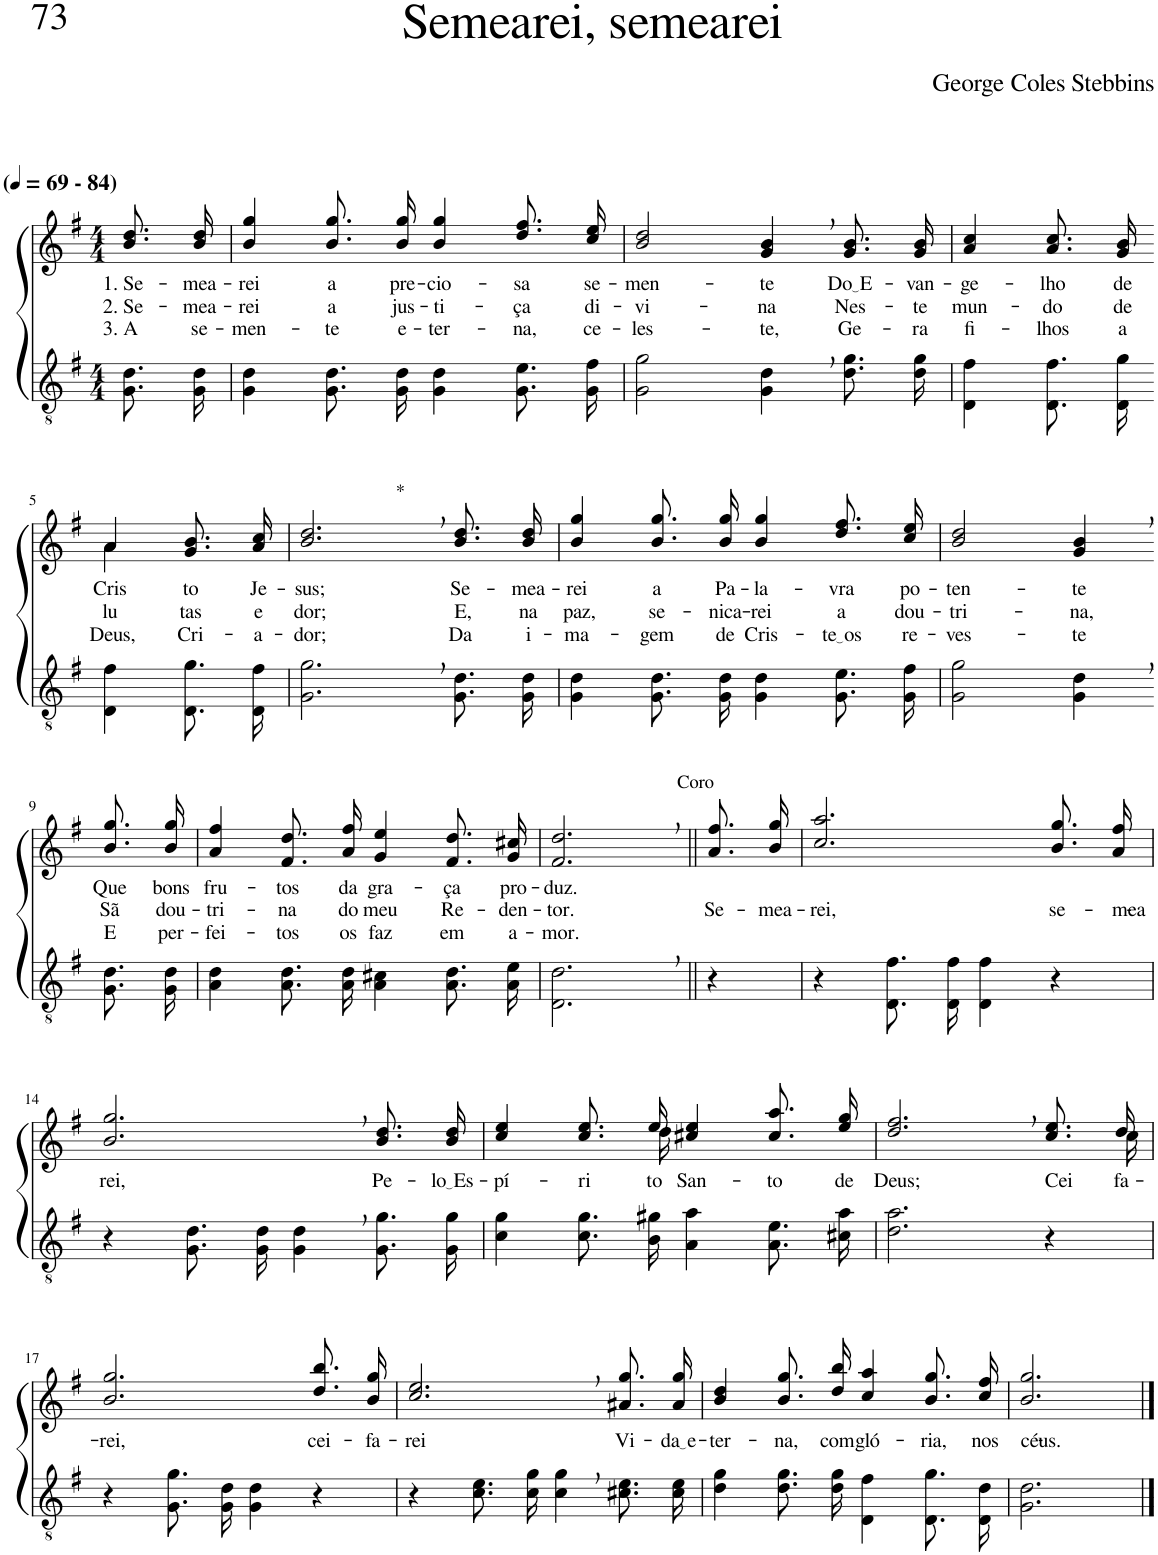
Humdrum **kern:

**kern	**kern	**text	**text	**text
*part2	*part1	*part1	*part1	*part1
*staff2	*staff1	*staff1	*staff1	*staff1
*I"Parte III e IV	*I"Parte I e II	*	*	*
*clefGv2	*clefG2	*	*	*
*Trd4c7	*Trd4c7	*	*	*
*k[f#]	*k[f#]	*	*	*
*M4/4	*M4/4	*	*	*
*MM69	*MM69	*	*	*
=1	=1	=1	=1	=1
!	!LO:TX:a:B:t=(	!	!	!
!	!LO:TX:a:B:t=- 84)	!	!	!
!	!	!LO:LY:b	!LO:LY:b	!LO:LY:b
8.G\ 8.d\L	8.b\ 8.dd\L	1. Se-	2. Se-	3. A
!	!	!LO:LY:b	!LO:LY:b	!LO:LY:b
16G\ 16d\Jk	16b\ 16dd\Jk	-mea-	-mea-	se-
=2	=2	=2	=2	=2
!	!	!LO:LY:b	!LO:LY:b	!LO:LY:b
4G\ 4d\	4b/ 4gg/	-rei	-rei	-men-
!	!	!LO:LY:b	!LO:LY:b	!LO:LY:b
8.G\ 8.d\L	8.b\ 8.gg\L	a	a	-te
!	!	!LO:LY:b	!LO:LY:b	!LO:LY:b
16G\ 16d\Jk	16b\ 16gg\Jk	pre-	jus-	e-
!	!	!LO:LY:b	!LO:LY:b	!LO:LY:b
4G\ 4d\	4b/ 4gg/	-cio-	-ti-	-ter-
!	!	!LO:LY:b	!LO:LY:b	!LO:LY:b
8.G\ 8.e\L	8.dd\ 8.ff#\L	-sa	-ça	-na,
!	!	!LO:LY:b	!LO:LY:b	!LO:LY:b
16G\ 16f#\Jk	16cc\ 16ee\Jk	se-	di-	ce-
=3	=3	=3	=3	=3
!	!	!LO:LY:b	!LO:LY:b	!LO:LY:b
2G\ 2g\	2b/ 2dd/	-men-	-vi-	-les-
!	!	!LO:LY:b	!LO:LY:b	!LO:LY:b
4G\, 4d\,	4g/, 4b/,	-te	-na	-te,
!	!	!LO:LY:b	!LO:LY:b	!LO:LY:b
8.d\ 8.g\L	8.g/ 8.b/L	Do E	Nes-	Ge-
!	!	!LO:LY:b	!LO:LY:b	!LO:LY:b
16d\ 16g\Jk	16g/ 16b/Jk	-van-	-te	-ra
=4	=4	=4	=4	=4
!	!	!LO:LY:b	!LO:LY:b	!LO:LY:b
4D\ 4f#\	4a/ 4cc/	-ge-	mun-	fi-
!	!	!LO:LY:b	!LO:LY:b	!LO:LY:b
8.D\ 8.f#\L	8.a/ 8.cc/L	-lho	-do	-lhos
!	!	!LO:LY:b	!LO:LY:b	!LO:LY:b
16D\ 16g\Jk	16g/ 16b/Jk	de	de	a
!!LO:LB:g=z
=5-	=5-	=5-	=5-	=5-
*	*^	*	*	*
!	!	!	!LO:LY:b	!LO:LY:b	!LO:LY:b
4D\ 4f#\	4a/	4a\	Cris-	lu-	Deus,
!	!	!	!LO:LY:b	!LO:LY:b	!LO:LY:b
8.D/ 8.g/L	8.g/ 8.b/L	4ryy	-to	-tas	Cri-
!	!	!	!LO:LY:b	!LO:LY:b	!LO:LY:b
16D/ 16f#/Jk	16a/ 16cc/Jk	.	Je-	e	-a-
*	*v	*v	*	*	*
=6	=6	=6	=6	=6
!	!LO:TX:a:t=*	!	!	!
!	!	!LO:LY:b	!LO:LY:b	!LO:LY:b
2.G\, 2.g\,	2.b/, 2.dd/,	-sus;	dor;	-dor;
!	!	!LO:LY:b	!LO:LY:b	!LO:LY:b
8.G\ 8.d\L	8.b\ 8.dd\L	Se-	E,	Da
!	!	!LO:LY:b	!LO:LY:b	!LO:LY:b
16G\ 16d\Jk	16b\ 16dd\Jk	-mea-	na	i-
=7	=7	=7	=7	=7
!	!	!LO:LY:b	!LO:LY:b	!LO:LY:b
4G\ 4d\	4b/ 4gg/	-rei	paz,	-ma-
!	!	!LO:LY:b	!LO:LY:b	!LO:LY:b
8.G\ 8.d\L	8.b\ 8.gg\L	a	se-	-gem
!	!	!LO:LY:b	!LO:LY:b	!LO:LY:b
16G\ 16d\Jk	16b\ 16gg\Jk	Pa-	-nica-	de
!	!	!LO:LY:b	!LO:LY:b	!LO:LY:b
4G\ 4d\	4b/ 4gg/	-la-	-rei	Cris-
!	!	!LO:LY:b	!LO:LY:b	!LO:LY:b
8.G\ 8.e\L	8.dd\ 8.ff#\L	-vra	a	te os
!	!	!LO:LY:b	!LO:LY:b	!LO:LY:b
16G\ 16f#\Jk	16cc\ 16ee\Jk	po-	dou-	re-
=8	=8	=8	=8	=8
!	!	!LO:LY:b	!LO:LY:b	!LO:LY:b
2G\ 2g\	2b/ 2dd/	-ten-	-tri-	-ves-
!	!	!LO:LY:b	!LO:LY:b	!LO:LY:b
4G\, 4d\,	4g/, 4b/,	-te	-na,	-te
!!LO:LB:g=z
=9-	=9-	=9-	=9-	=9-
!	!	!LO:LY:b	!LO:LY:b	!LO:LY:b
8.G\ 8.d\L	8.b\ 8.gg\L	Que	Sã	E
!	!	!LO:LY:b	!LO:LY:b	!LO:LY:b
16G\ 16d\Jk	16b\ 16gg\Jk	bons	dou-	per-
=10	=10	=10	=10	=10
!	!	!LO:LY:b	!LO:LY:b	!LO:LY:b
4A\ 4d\	4a/ 4ff#/	fru-	-tri-	-fei-
!	!	!LO:LY:b	!LO:LY:b	!LO:LY:b
8.A\ 8.d\L	8.f#\ 8.dd\L	-tos	-na	-tos
!	!	!LO:LY:b	!LO:LY:b	!LO:LY:b
16A\ 16d\Jk	16a\ 16ff#\Jk	da	do	os
!	!	!LO:LY:b	!LO:LY:b	!LO:LY:b
4A\ 4c#X\	4g/ 4ee/	gra-	meu	faz
!	!	!LO:LY:b	!LO:LY:b	!LO:LY:b
8.A\ 8.d\L	8.f#/ 8.dd/L	-ça	Re-	em
!	!	!LO:LY:b	!LO:LY:b	!LO:LY:b
16A\ 16e\Jk	16g/ 16cc#X/Jk	pro-	-den-	a-
=11	=11	=11	=11	=11
!	!LO:TX:a:t=Coro	!	!	!
!	!	!LO:LY:b	!LO:LY:b	!LO:LY:b
2.D\, 2.d\,	2.f#/, 2.dd/,	-duz.	-tor.	-mor.
=12||	=12||	=12||	=12||	=12||
!	!	!	!LO:LY:b	!
4r	8.a\ 8.ff#\L	.	Se-	.
!	!	!	!LO:LY:b	!
.	16b\ 16gg\Jk	.	-mea-	.
=13	=13	=13	=13	=13
!	!	!	!LO:LY:b	!
4r	2.cc/ 2.aa/	.	-rei,	.
8.D/ 8.f#/L	.	.	.	.
16D/ 16f#/Jk	.	.	.	.
4D\ 4f#\	.	.	.	.
!	!	!	!LO:LY:b	!
4r	8.b\ 8.gg\L	.	se-	.
!	!	!	!LO:LY:b	!
.	16a\ 16ff#\Jk	.	-mea-	.
!!LO:LB:g=z
=14	=14	=14	=14	=14
!	!	!LO:LY:b	!	!
4r	2.b/, 2.gg/,	rei,	.	.
8.G\ 8.d\L	.	.	.	.
16G\ 16d\Jk	.	.	.	.
4G\, 4d\,	.	.	.	.
!	!	!LO:LY:b	!	!
8.G\ 8.g\L	8.b\ 8.dd\L	Pe-	.	.
!	!	!LO:LY:b	!	!
16G\ 16g\Jk	16b\ 16dd\Jk	lo Es	.	.
=15	=15	=15	=15	=15
!	!	!LO:LY:b	!	!
*	*^	*	*	*
4c\ 4g\	4cc/ 4ee/	4..ryy	-pí-	.	.
!	!	!	!LO:LY:b	!	!
8.c\ 8.g\L	8.cc\ 8.ee\L	.	-ri-	.	.
!	!	!	!LO:LY:b	!	!
16B\ 16g#X\Jk	16ee\Jk	16dd\	-to	.	.
!	!	!	!LO:LY:b	!	!
4A\ 4a\	4cc#X/ 4ee/	2ryy	San-	.	.
!	!	!	!LO:LY:b	!	!
8.A\ 8.e\L	8.cc#\ 8.aa\L	.	-to	.	.
!	!	!	!LO:LY:b	!	!
16c#X\ 16a\Jk	16ee\ 16gg\Jk	.	de	.	.
=16	=16	=16	=16	=16	=16
!	!	!	!LO:LY:b	!	!
2.d\ 2.a\	2.dd/, 2.ff#/,	2...ryy	Deus;	.	.
!	!	!	!LO:LY:b	!	!
4r	8.cc\ 8.ee\L	.	Cei-	.	.
!	!	!	!LO:LY:b	!	!
.	16dd\Jk	16cc\	-fa-	.	.
!!LO:LB:g=z
=17	=17	=17	=17	=17	=17
!	!	!	!LO:LY:b	!	!
*	*v	*v	*	*	*
4r	2.b/ 2.gg/	-rei,	.	.
8.G\ 8.g\L	.	.	.	.
16G\ 16d\Jk	.	.	.	.
4G\ 4d\	.	.	.	.
!	!	!LO:LY:b	!	!
4r	8.dd\ 8.bb\L	cei-	.	.
!	!	!LO:LY:b	!	!
.	16b\ 16gg\Jk	-fa-	.	.
=18	=18	=18	=18	=18
!	!	!LO:LY:b	!	!
4r	2.cc/, 2.ee/,	-rei	.	.
8.c\ 8.e\L	.	.	.	.
16c\ 16g\Jk	.	.	.	.
4c\, 4g\,	.	.	.	.
!	!	!LO:LY:b	!	!
8.c#X\ 8.e\L	8.a#X\ 8.gg\L	Vi-	.	.
!	!	!LO:LY:b	!	!
16c#\ 16e\Jk	16a#\ 16gg\Jk	da e	.	.
=19	=19	=19	=19	=19
!	!	!LO:LY:b	!	!
4d\ 4g\	4b/ 4dd/	-ter-	.	.
!	!	!LO:LY:b	!	!
8.d\ 8.g\L	8.b\ 8.gg\L	-na,	.	.
!	!	!LO:LY:b	!	!
16d\ 16g\Jk	16dd\ 16bb\Jk	com	.	.
!	!	!LO:LY:b	!	!
4D\ 4f#\	4cc/ 4aa/	gló-	.	.
!	!	!LO:LY:b	!	!
8.D/ 8.g/L	8.b\ 8.gg\L	-ria,	.	.
!	!	!LO:LY:b	!	!
16D/ 16d/Jk	16cc\ 16ff#\Jk	nos	.	.
=20	=20	=20	=20	=20
!	!	!LO:LY:b	!	!
2.G\ 2.d\	2.b/ 2.gg/	céus.-	.	.
==	==	==	==	==
*-	*-	*-	*-	*-
